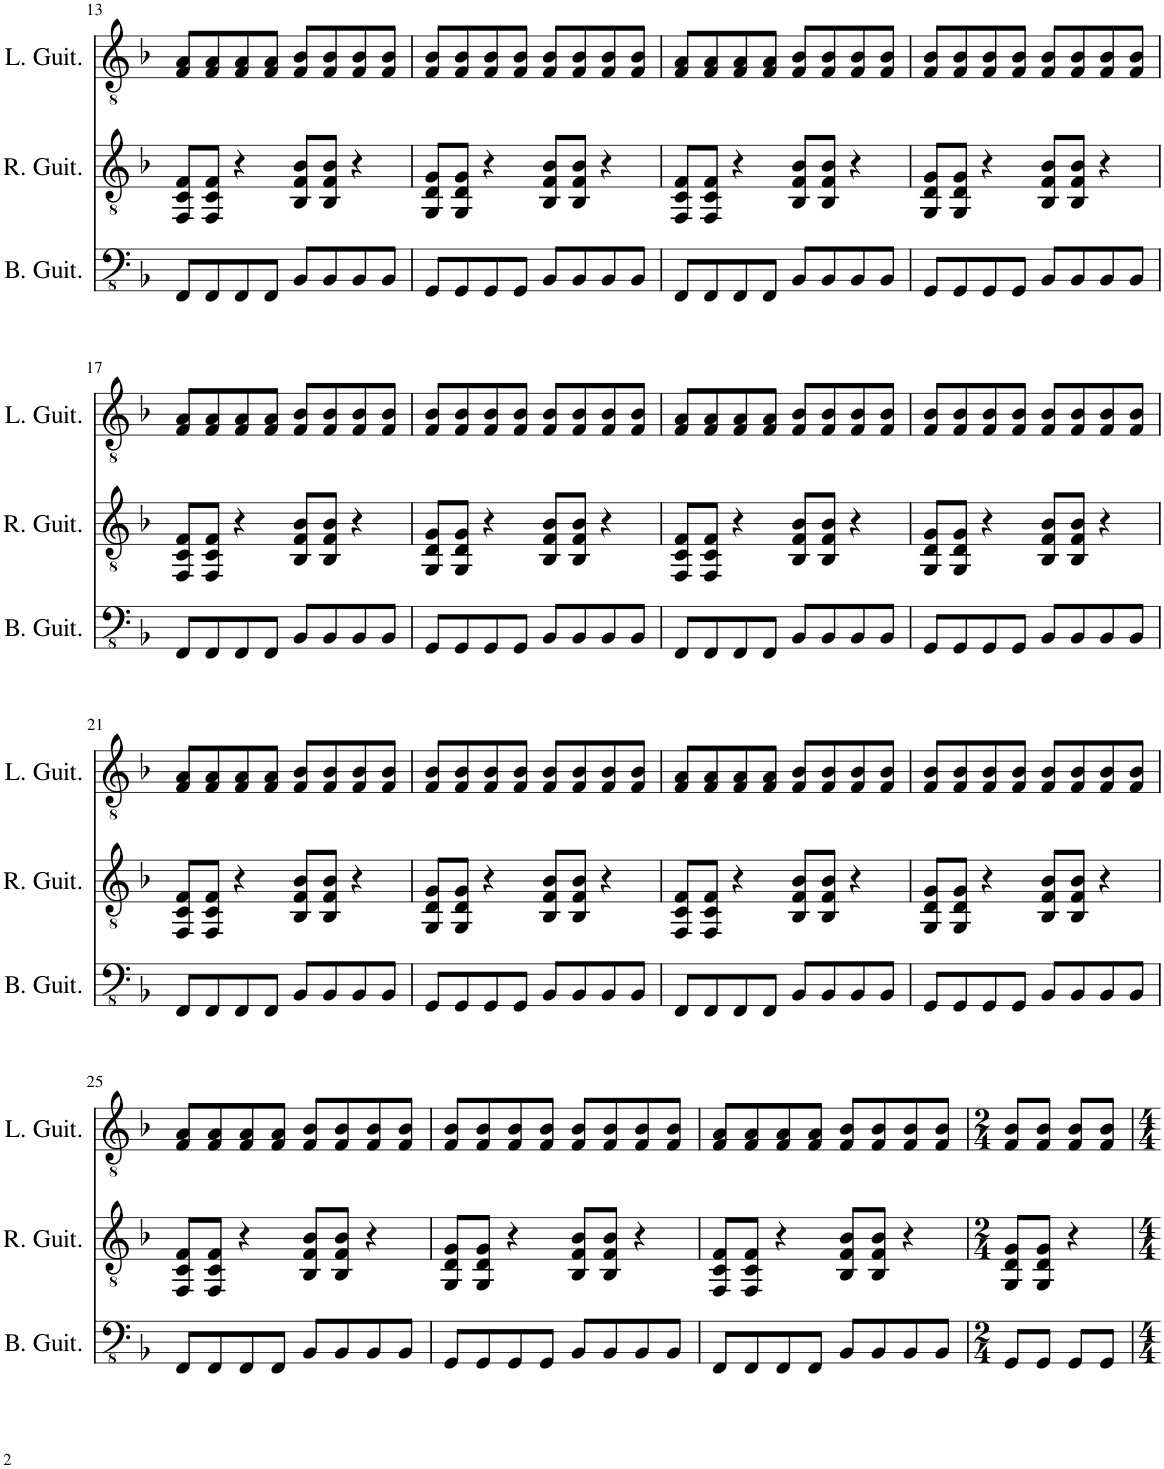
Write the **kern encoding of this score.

**kern	**kern	**kern
*part3	*part2	*part1
*staff3	*staff2	*staff1
*I"Bass Guitar	*I"R Guitar	*I"L Guitar
*I'B. Guit.	*I'R. Guit.	*I'L. Guit.
!!LO:PB:g=z
*clefFv4	*clefGv2	*clefGv2
*k[b-]	*k[b-]	*k[b-]
*M4/4	*M4/4	*M4/4
=13	=13	=13
8FFF/L	8FF/ 8C/ 8F/L	8F/ 8A/L
8FFF/	8FF/ 8C/ 8F/J	8F/ 8A/
8FFF/	4r	8F/ 8A/
8FFF/J	.	8F/ 8A/J
8BBB-/L	8BB-/ 8F/ 8B-/L	8F/ 8B-/L
8BBB-/	8BB-/ 8F/ 8B-/J	8F/ 8B-/
8BBB-/	4r	8F/ 8B-/
8BBB-/J	.	8F/ 8B-/J
=14	=14	=14
8GGG/L	8GG/ 8D/ 8G/L	8F/ 8B-/L
8GGG/	8GG/ 8D/ 8G/J	8F/ 8B-/
8GGG/	4r	8F/ 8B-/
8GGG/J	.	8F/ 8B-/J
8BBB-/L	8BB-/ 8F/ 8B-/L	8F/ 8B-/L
8BBB-/	8BB-/ 8F/ 8B-/J	8F/ 8B-/
8BBB-/	4r	8F/ 8B-/
8BBB-/J	.	8F/ 8B-/J
=15	=15	=15
8FFF/L	8FF/ 8C/ 8F/L	8F/ 8A/L
8FFF/	8FF/ 8C/ 8F/J	8F/ 8A/
8FFF/	4r	8F/ 8A/
8FFF/J	.	8F/ 8A/J
8BBB-/L	8BB-/ 8F/ 8B-/L	8F/ 8B-/L
8BBB-/	8BB-/ 8F/ 8B-/J	8F/ 8B-/
8BBB-/	4r	8F/ 8B-/
8BBB-/J	.	8F/ 8B-/J
=16	=16	=16
8GGG/L	8GG/ 8D/ 8G/L	8F/ 8B-/L
8GGG/	8GG/ 8D/ 8G/J	8F/ 8B-/
8GGG/	4r	8F/ 8B-/
8GGG/J	.	8F/ 8B-/J
8BBB-/L	8BB-/ 8F/ 8B-/L	8F/ 8B-/L
8BBB-/	8BB-/ 8F/ 8B-/J	8F/ 8B-/
8BBB-/	4r	8F/ 8B-/
8BBB-/J	.	8F/ 8B-/J
!!LO:LB:g=z
=17	=17	=17
8FFF/L	8FF/ 8C/ 8F/L	8F/ 8A/L
8FFF/	8FF/ 8C/ 8F/J	8F/ 8A/
8FFF/	4r	8F/ 8A/
8FFF/J	.	8F/ 8A/J
8BBB-/L	8BB-/ 8F/ 8B-/L	8F/ 8B-/L
8BBB-/	8BB-/ 8F/ 8B-/J	8F/ 8B-/
8BBB-/	4r	8F/ 8B-/
8BBB-/J	.	8F/ 8B-/J
=18	=18	=18
8GGG/L	8GG/ 8D/ 8G/L	8F/ 8B-/L
8GGG/	8GG/ 8D/ 8G/J	8F/ 8B-/
8GGG/	4r	8F/ 8B-/
8GGG/J	.	8F/ 8B-/J
8BBB-/L	8BB-/ 8F/ 8B-/L	8F/ 8B-/L
8BBB-/	8BB-/ 8F/ 8B-/J	8F/ 8B-/
8BBB-/	4r	8F/ 8B-/
8BBB-/J	.	8F/ 8B-/J
=19	=19	=19
8FFF/L	8FF/ 8C/ 8F/L	8F/ 8A/L
8FFF/	8FF/ 8C/ 8F/J	8F/ 8A/
8FFF/	4r	8F/ 8A/
8FFF/J	.	8F/ 8A/J
8BBB-/L	8BB-/ 8F/ 8B-/L	8F/ 8B-/L
8BBB-/	8BB-/ 8F/ 8B-/J	8F/ 8B-/
8BBB-/	4r	8F/ 8B-/
8BBB-/J	.	8F/ 8B-/J
=20	=20	=20
8GGG/L	8GG/ 8D/ 8G/L	8F/ 8B-/L
8GGG/	8GG/ 8D/ 8G/J	8F/ 8B-/
8GGG/	4r	8F/ 8B-/
8GGG/J	.	8F/ 8B-/J
8BBB-/L	8BB-/ 8F/ 8B-/L	8F/ 8B-/L
8BBB-/	8BB-/ 8F/ 8B-/J	8F/ 8B-/
8BBB-/	4r	8F/ 8B-/
8BBB-/J	.	8F/ 8B-/J
!!LO:LB:g=z
=21	=21	=21
8FFF/L	8FF/ 8C/ 8F/L	8F/ 8A/L
8FFF/	8FF/ 8C/ 8F/J	8F/ 8A/
8FFF/	4r	8F/ 8A/
8FFF/J	.	8F/ 8A/J
8BBB-/L	8BB-/ 8F/ 8B-/L	8F/ 8B-/L
8BBB-/	8BB-/ 8F/ 8B-/J	8F/ 8B-/
8BBB-/	4r	8F/ 8B-/
8BBB-/J	.	8F/ 8B-/J
=22	=22	=22
8GGG/L	8GG/ 8D/ 8G/L	8F/ 8B-/L
8GGG/	8GG/ 8D/ 8G/J	8F/ 8B-/
8GGG/	4r	8F/ 8B-/
8GGG/J	.	8F/ 8B-/J
8BBB-/L	8BB-/ 8F/ 8B-/L	8F/ 8B-/L
8BBB-/	8BB-/ 8F/ 8B-/J	8F/ 8B-/
8BBB-/	4r	8F/ 8B-/
8BBB-/J	.	8F/ 8B-/J
=23	=23	=23
8FFF/L	8FF/ 8C/ 8F/L	8F/ 8A/L
8FFF/	8FF/ 8C/ 8F/J	8F/ 8A/
8FFF/	4r	8F/ 8A/
8FFF/J	.	8F/ 8A/J
8BBB-/L	8BB-/ 8F/ 8B-/L	8F/ 8B-/L
8BBB-/	8BB-/ 8F/ 8B-/J	8F/ 8B-/
8BBB-/	4r	8F/ 8B-/
8BBB-/J	.	8F/ 8B-/J
=24	=24	=24
8GGG/L	8GG/ 8D/ 8G/L	8F/ 8B-/L
8GGG/	8GG/ 8D/ 8G/J	8F/ 8B-/
8GGG/	4r	8F/ 8B-/
8GGG/J	.	8F/ 8B-/J
8BBB-/L	8BB-/ 8F/ 8B-/L	8F/ 8B-/L
8BBB-/	8BB-/ 8F/ 8B-/J	8F/ 8B-/
8BBB-/	4r	8F/ 8B-/
8BBB-/J	.	8F/ 8B-/J
!!LO:LB:g=z
=25	=25	=25
8FFF/L	8FF/ 8C/ 8F/L	8F/ 8A/L
8FFF/	8FF/ 8C/ 8F/J	8F/ 8A/
8FFF/	4r	8F/ 8A/
8FFF/J	.	8F/ 8A/J
8BBB-/L	8BB-/ 8F/ 8B-/L	8F/ 8B-/L
8BBB-/	8BB-/ 8F/ 8B-/J	8F/ 8B-/
8BBB-/	4r	8F/ 8B-/
8BBB-/J	.	8F/ 8B-/J
=26	=26	=26
8GGG/L	8GG/ 8D/ 8G/L	8F/ 8B-/L
8GGG/	8GG/ 8D/ 8G/J	8F/ 8B-/
8GGG/	4r	8F/ 8B-/
8GGG/J	.	8F/ 8B-/J
8BBB-/L	8BB-/ 8F/ 8B-/L	8F/ 8B-/L
8BBB-/	8BB-/ 8F/ 8B-/J	8F/ 8B-/
8BBB-/	4r	8F/ 8B-/
8BBB-/J	.	8F/ 8B-/J
=27	=27	=27
8FFF/L	8FF/ 8C/ 8F/L	8F/ 8A/L
8FFF/	8FF/ 8C/ 8F/J	8F/ 8A/
8FFF/	4r	8F/ 8A/
8FFF/J	.	8F/ 8A/J
8BBB-/L	8BB-/ 8F/ 8B-/L	8F/ 8B-/L
8BBB-/	8BB-/ 8F/ 8B-/J	8F/ 8B-/
8BBB-/	4r	8F/ 8B-/
8BBB-/J	.	8F/ 8B-/J
=28	=28	=28
*M2/4	*M2/4	*M2/4
8GGG/L	8GG/ 8D/ 8G/L	8F/ 8B-/L
8GGG/J	8GG/ 8D/ 8G/J	8F/ 8B-/J
8GGG/L	4r	8F/ 8B-/L
8GGG/J	.	8F/ 8B-/J
=	=	=
*-	*-	*-
